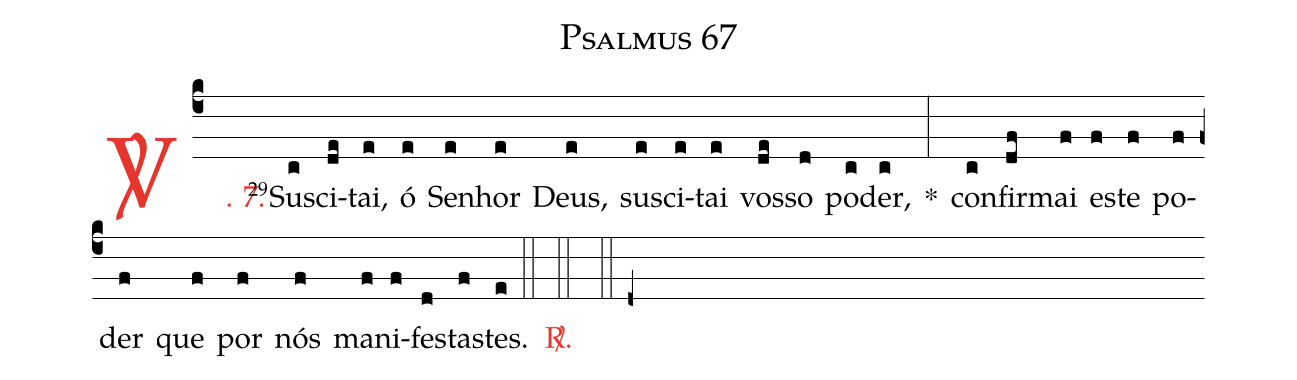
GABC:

name: Psalmus 67;
%%
(c4)

<c><sp>V/</sp>. 7.</c>() <v>\VSup{29}</v>Sus(c)ci(de)tai,(e) ó(e) Se(e)nhor(e) Deus,(e) sus(e)ci(e)tai(e) vos(de)so(d) po(c)der,(c) *(:) con(c)fir(df)mai(f) es(f)te(f) po(f)der(f) que(f) por(f) nós(f) ma(f)ni(f)fes(d)tas(f)tes.(e)


(::)

<c><sp>R/</sp>.</c>(::)

(::)

(d+)
